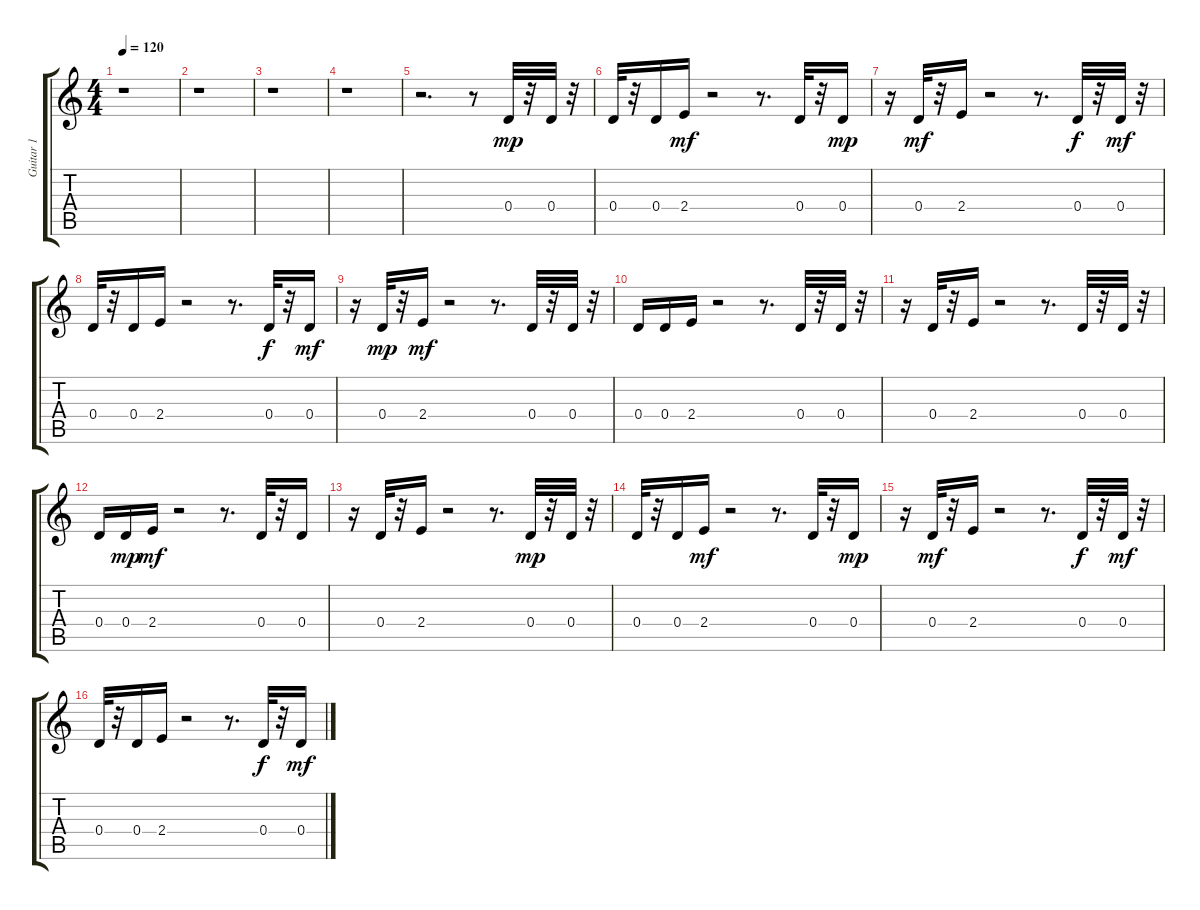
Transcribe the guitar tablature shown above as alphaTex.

\track ("Guitar 1" "Guitar 1") {instrument electricguitarclean}
\staff {score tabs}
\tuning (E4 B3 G3 D3 A2 E2) {hide}
\ts (4 4)
\tempo 120
\clef g2
\ks c
r.1{dy mp} |
r.1 |
r.1 |
r.1 |
r.2{d} r.8 0.4.32 r.32 0.4.32 r.32 |
0.4.32 r.32 0.4.16 2.4.16{dy mf} r.2 r.8{d} 0.4.32 r.32 0.4.16{dy mp} |
r.16 0.4.32{dy mf} r.32 2.4.16 r.2 r.8{d} 0.4.32{dy f} r.32 0.4.32{dy mf} r.32 |
0.4.32 r.32 0.4.16 2.4.16 r.2 r.8{d} 0.4.32{dy f} r.32 0.4.16{dy mf} |
r.16 0.4.32{dy mp} r.32 2.4.16{dy mf} r.2 r.8{d} 0.4.32 r.32 0.4.32 r.32 |
0.4.16 0.4.16 2.4.16 r.2 r.8{d} 0.4.32 r.32 0.4.32 r.32 |
r.16 0.4.32 r.32 2.4.16 r.2 r.8{d} 0.4.32 r.32 0.4.32 r.32 |
0.4.16 0.4.16{dy mp} 2.4.16{dy mf} r.2 r.8{d} 0.4.32 r.32 0.4.16 |
r.16 0.4.32 r.32 2.4.16 r.2 r.8{d} 0.4.32{dy mp} r.32 0.4.32 r.32 |
0.4.32 r.32 0.4.16 2.4.16{dy mf} r.2 r.8{d} 0.4.32 r.32 0.4.16{dy mp} |
r.16 0.4.32{dy mf} r.32 2.4.16 r.2 r.8{d} 0.4.32{dy f} r.32 0.4.32{dy mf} r.32 |
0.4.32 r.32 0.4.16 2.4.16 r.2 r.8{d} 0.4.32{dy f} r.32 0.4.16{dy mf}
